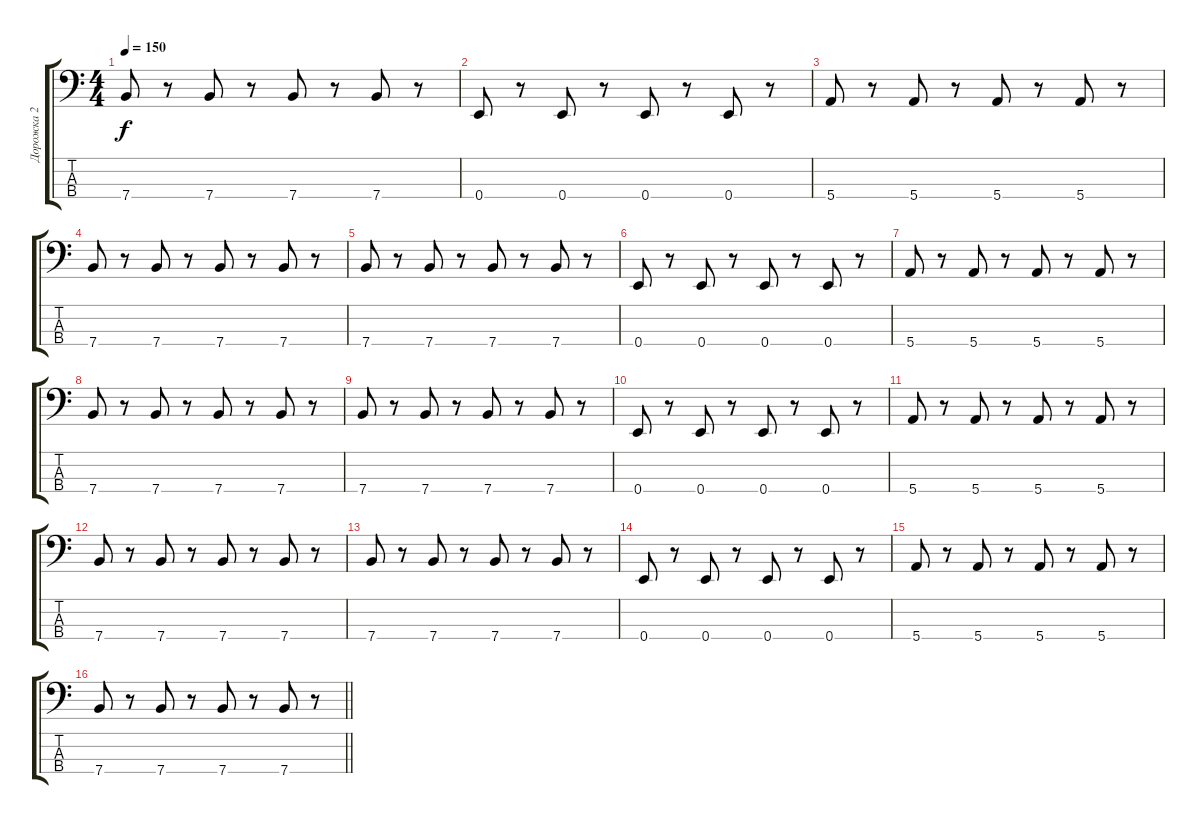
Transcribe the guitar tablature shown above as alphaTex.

\track ("Дорожка 2" "Дорожка 2") {instrument electricbassfinger}
\staff {score tabs}
\tuning (G2 D2 A1 E1) {hide}
\ts (4 4)
\tempo 150
\clef f4
\ks c
7.4.8{dy f} r.8 7.4.8 r.8 7.4.8 r.8 7.4.8 r.8 |
0.4.8 r.8 0.4.8 r.8 0.4.8 r.8 0.4.8 r.8 |
5.4.8 r.8 5.4.8 r.8 5.4.8 r.8 5.4.8 r.8 |
7.4.8 r.8 7.4.8 r.8 7.4.8 r.8 7.4.8 r.8 |
7.4.8 r.8 7.4.8 r.8 7.4.8 r.8 7.4.8 r.8 |
0.4.8 r.8 0.4.8 r.8 0.4.8 r.8 0.4.8 r.8 |
5.4.8 r.8 5.4.8 r.8 5.4.8 r.8 5.4.8 r.8 |
7.4.8 r.8 7.4.8 r.8 7.4.8 r.8 7.4.8 r.8 |
7.4.8 r.8 7.4.8 r.8 7.4.8 r.8 7.4.8 r.8 |
0.4.8 r.8 0.4.8 r.8 0.4.8 r.8 0.4.8 r.8 |
5.4.8 r.8 5.4.8 r.8 5.4.8 r.8 5.4.8 r.8 |
7.4.8 r.8 7.4.8 r.8 7.4.8 r.8 7.4.8 r.8 |
7.4.8 r.8 7.4.8 r.8 7.4.8 r.8 7.4.8 r.8 |
0.4.8 r.8 0.4.8 r.8 0.4.8 r.8 0.4.8 r.8 |
5.4.8 r.8 5.4.8 r.8 5.4.8 r.8 5.4.8 r.8 |
\barLineRight lightlight
7.4.8 r.8 7.4.8 r.8 7.4.8 r.8 7.4.8 r.8
